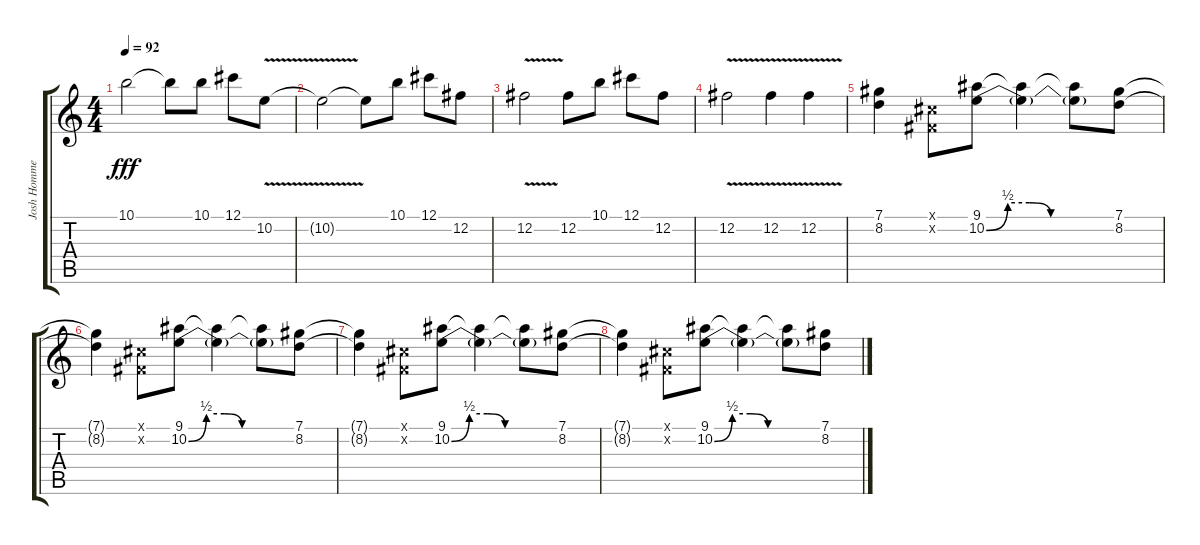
\track ("Josh Homme - Guitar 2" "Josh Homme") {instrument electricguitarclean}
\staff {score tabs}
\tuning (Db4 Gb3 E3 B2 Gb2 Db2) {hide}
\ts (4 4)
\tempo 92
\clef g2
\ks c
10.1.2{dy fff} 10.1{t}.8 10.1.8 12.1.8 10.2{v}.8 |
10.2{t}.2 10.2{t}.8 10.1.8 12.1.8 12.2.8 |
12.2{v}.2 12.2.8 10.1.8 12.1.8 12.2.8 |
12.2{v}.2 12.2{v}.4 12.2{v}.4 |
(7.1 8.2).4 (0.1{x} 0.2{x}).8 (9.1 10.2{be (custom 0 0 10 2 20 2 30 0 60 0)}).8 (9.1{t} 10.2{t}).4 (9.1{t} 10.2{t}).8 (7.1 8.2).8 |
(7.1{t} 8.2{t}).4 (0.1{x} 0.2{x}).8 (9.1 10.2{be (custom 0 0 10 2 20 2 30 0 60 0)}).8 (9.1{t} 10.2{t}).4 (9.1{t} 10.2{t}).8 (7.1 8.2).8 |
(7.1{t} 8.2{t}).4 (0.1{x} 0.2{x}).8 (9.1 10.2{be (custom 0 0 10 2 20 2 30 0 60 0)}).8 (9.1{t} 10.2{t}).4 (9.1{t} 10.2{t}).8 (7.1 8.2).8 |
(7.1{t} 8.2{t}).4 (0.1{x} 0.2{x}).8 (9.1 10.2{be (custom 0 0 10 2 20 2 30 0 60 0)}).8 (9.1{t} 10.2{t}).4 (9.1{t} 10.2{t}).8 (7.1 8.2).8
